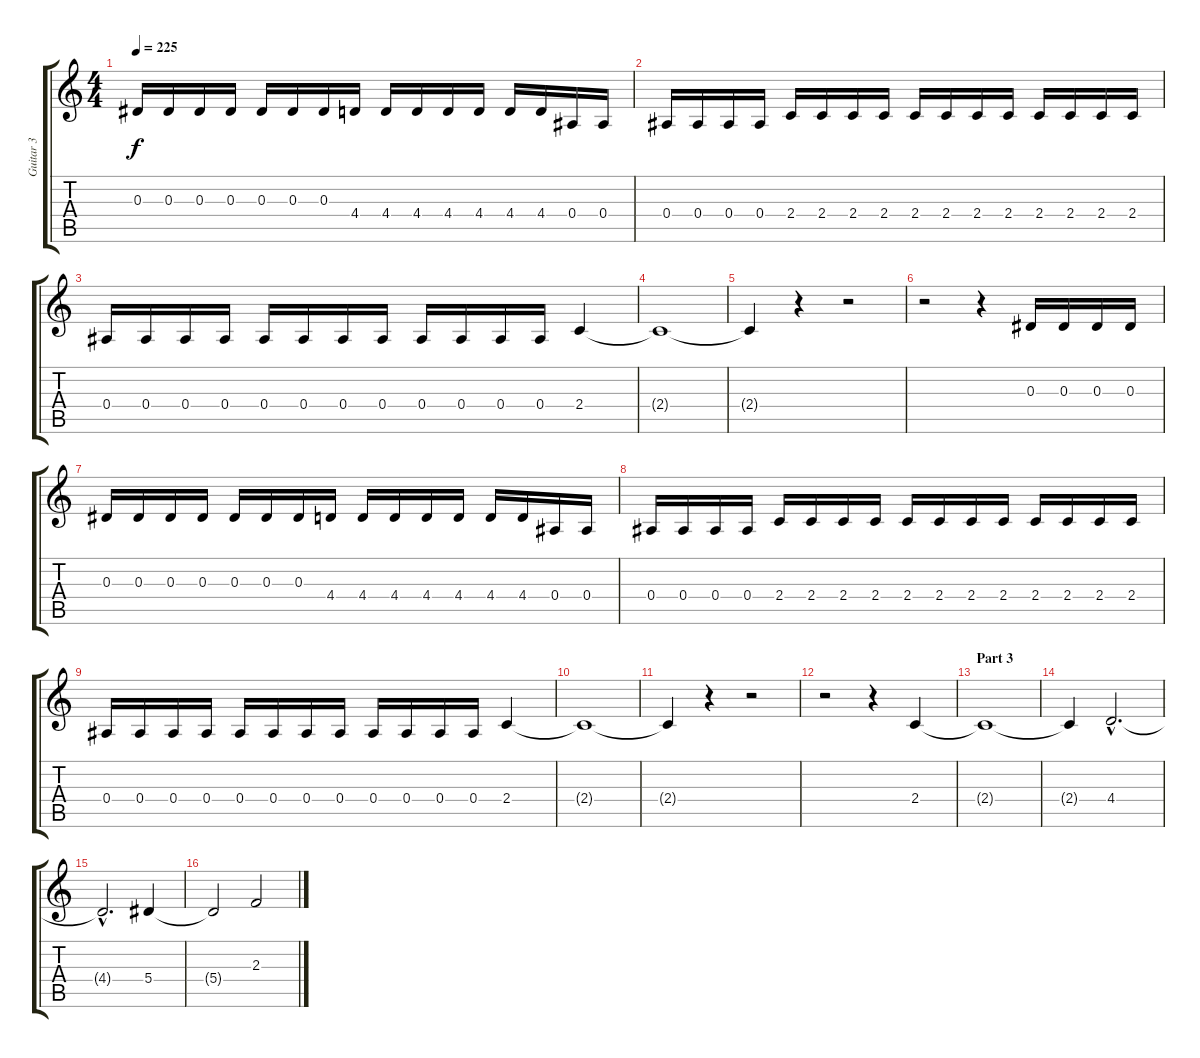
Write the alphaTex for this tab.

\track ("Guitar 3" "Guitar 3") {instrument distortionguitar}
\staff {score tabs}
\tuning (C4 G3 Eb3 Bb2 F2 C2) {hide}
\ts (4 4)
\tempo 225
\clef g2
\ks c
0.3.16{dy f} 0.3.16 0.3.16 0.3.16 0.3.16 0.3.16 0.3.16 4.4.16 4.4.16 4.4.16 4.4.16 4.4.16 4.4.16 4.4.16 0.4.16 0.4.16 |
0.4.16 0.4.16 0.4.16 0.4.16 2.4.16 2.4.16 2.4.16 2.4.16 2.4.16 2.4.16 2.4.16 2.4.16 2.4.16 2.4.16 2.4.16 2.4.16 |
0.4.16 0.4.16 0.4.16 0.4.16 0.4.16 0.4.16 0.4.16 0.4.16 0.4.16 0.4.16 0.4.16 0.4.16 2.4.4 |
2.4{t}.1 |
2.4{t}.4 r.4 r.2 |
r.2 r.4 0.3.16 0.3.16 0.3.16 0.3.16 |
0.3.16 0.3.16 0.3.16 0.3.16 0.3.16 0.3.16 0.3.16 4.4.16 4.4.16 4.4.16 4.4.16 4.4.16 4.4.16 4.4.16 0.4.16 0.4.16 |
0.4.16 0.4.16 0.4.16 0.4.16 2.4.16 2.4.16 2.4.16 2.4.16 2.4.16 2.4.16 2.4.16 2.4.16 2.4.16 2.4.16 2.4.16 2.4.16 |
0.4.16 0.4.16 0.4.16 0.4.16 0.4.16 0.4.16 0.4.16 0.4.16 0.4.16 0.4.16 0.4.16 0.4.16 2.4.4 |
2.4{t}.1 |
2.4{t}.4 r.4 r.2 |
r.2 r.4 2.4.4{volume 16} |
\section ("" "Part 3")
2.4{t}.1 |
2.4{t}.4 4.4{hac}.2{d} |
4.4{hac t}.2{d} 5.4.4 |
5.4{t}.2 2.3.2
